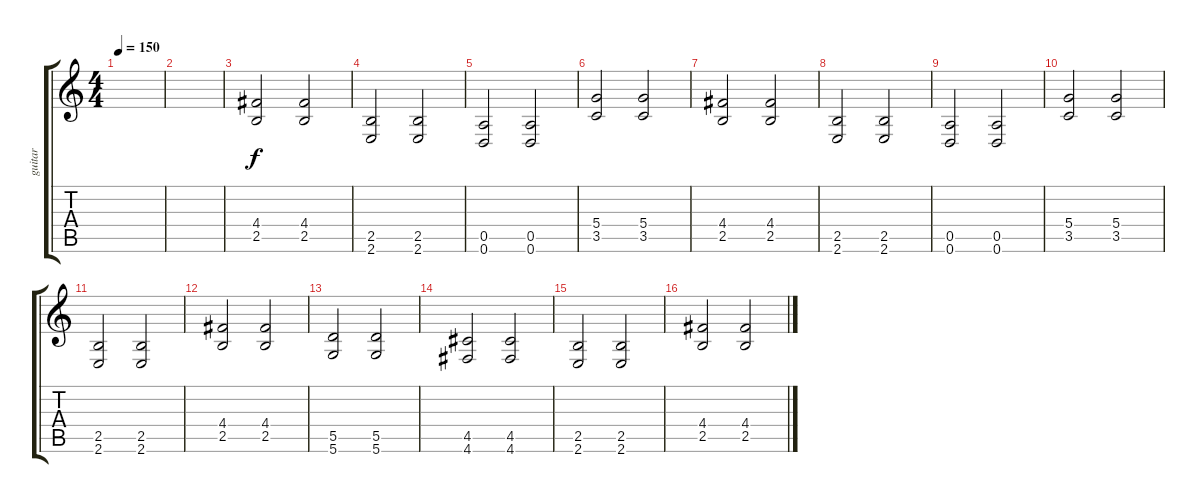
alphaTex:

\track ("guitar" "guitar") {instrument distortionguitar}
\staff {score tabs}
\tuning (E4 B3 G3 D3 A2 D2) {hide}
\ts (4 4)
\tempo 150
\clef g2
\ks c
|
|
(4.4 2.5).2 (4.4 2.5).2 |
(2.5 2.6).2 (2.5 2.6).2 |
(0.5 0.6).2 (0.5 0.6).2 |
(5.4 3.5).2 (5.4 3.5).2 |
(4.4 2.5).2 (4.4 2.5).2 |
(2.5 2.6).2 (2.5 2.6).2 |
(0.5 0.6).2 (0.5 0.6).2 |
(5.4 3.5).2 (5.4 3.5).2 |
(2.5 2.6).2 (2.5 2.6).2 |
(4.4 2.5).2 (4.4 2.5).2 |
(5.5 5.6).2 (5.5 5.6).2 |
(4.5 4.6).2 (4.5 4.6).2 |
(2.5 2.6).2 (2.5 2.6).2 |
(4.4 2.5).2 (4.4 2.5).2
